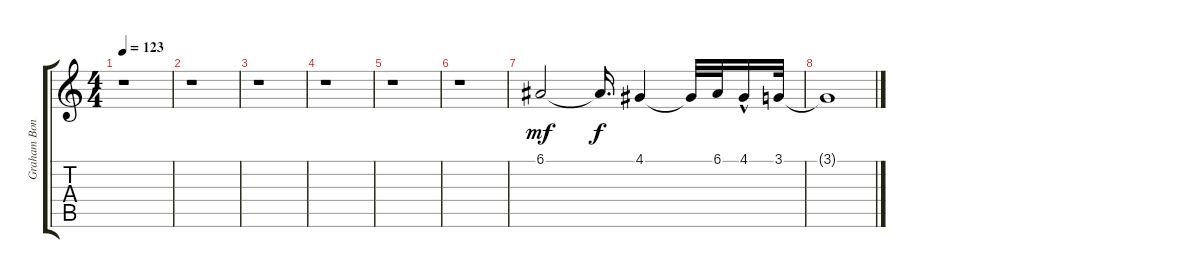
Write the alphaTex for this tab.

\track ("Graham Bonnet" "Graham Bon") {instrument brasssection}
\staff {score tabs}
\tuning (E4 B3 G3 D3 A2 E2) {hide}
\ts (4 4)
\tempo 123
\clef g2
\ks c
r.1{dy mf} |
r.1 |
r.1 |
r.1 |
r.1 |
r.1 |
6.1.2 6.1{t}.16{d dy f} 4.1.4 4.1{t}.32 6.1.32 4.1{hac}.16 3.1.32 |
3.1{t}.1
